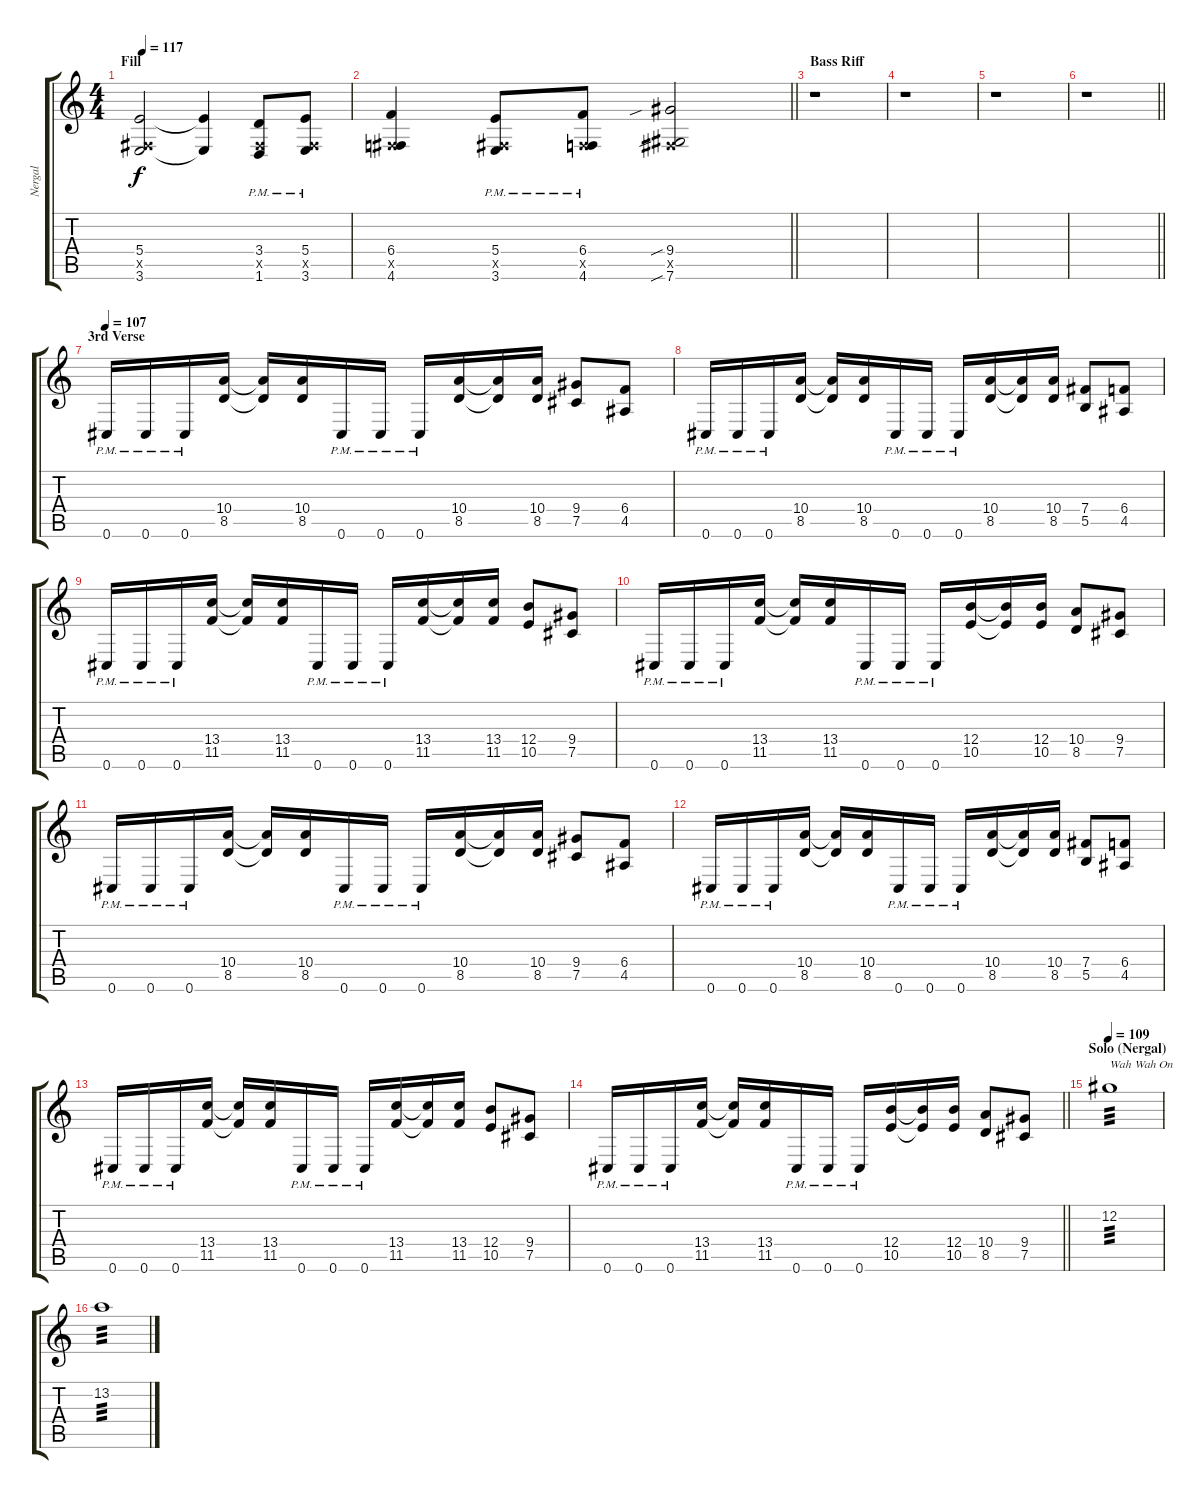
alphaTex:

\track ("Nergal " "Nergal ") {instrument distortionguitar}
\staff {score tabs}
\tuning (Db4 Ab3 E3 B2 Gb2 Db2) {hide}
\ts (4 4)
\section ("" "Fill")
\tempo 117
\clef g2
\ks c
(5.4 0.5{x} 3.6).2{dy f} (5.4{t} 3.6{t}).4 (3.4{pm} 0.5{x} 1.6{pm}).8 (5.4{pm} 0.5{x} 3.6{pm}).8 |
\barLineRight lightlight
(6.4 0.5{x} 4.6).4 (5.4{pm} 0.5{x} 3.6{pm}).8 (6.4{pm} 0.5{x} 4.6{pm}).8 (9.4{sib} 0.5{x} 7.6{sib}).2 |
\section ("" "Bass Riff")
r.1 |
r.1 |
r.1 |
\barLineRight lightlight
r.1 |
\section ("" "3rd Verse")
\tempo 107
0.6{pm}.16 0.6{pm}.16 0.6{pm}.16 (10.4 8.5).16 (10.4{t} 8.5{t}).16 (10.4 8.5).16 0.6{pm}.16 0.6{pm}.16 0.6{pm}.16 (10.4 8.5).16 (10.4{t} 8.5{t}).16 (10.4 8.5).16 (9.4 7.5).8 (6.4 4.5).8 |
0.6{pm}.16 0.6{pm}.16 0.6{pm}.16 (10.4 8.5).16 (10.4{t} 8.5{t}).16 (10.4 8.5).16 0.6{pm}.16 0.6{pm}.16 0.6{pm}.16 (10.4 8.5).16 (10.4{t} 8.5{t}).16 (10.4 8.5).16 (7.4 5.5).8 (6.4 4.5).8 |
0.6{pm}.16 0.6{pm}.16 0.6{pm}.16 (13.4 11.5).16 (13.4{t} 11.5{t}).16 (13.4 11.5).16 0.6{pm}.16 0.6{pm}.16 0.6{pm}.16 (13.4 11.5).16 (13.4{t} 11.5{t}).16 (13.4 11.5).16 (12.4 10.5).8 (9.4 7.5).8 |
0.6{pm}.16 0.6{pm}.16 0.6{pm}.16 (13.4 11.5).16 (13.4{t} 11.5{t}).16 (13.4 11.5).16 0.6{pm}.16 0.6{pm}.16 0.6{pm}.16 (12.4 10.5).16 (12.4{t} 10.5{t}).16 (12.4 10.5).16 (10.4 8.5).8 (9.4 7.5).8 |
0.6{pm}.16 0.6{pm}.16 0.6{pm}.16 (10.4 8.5).16 (10.4{t} 8.5{t}).16 (10.4 8.5).16 0.6{pm}.16 0.6{pm}.16 0.6{pm}.16 (10.4 8.5).16 (10.4{t} 8.5{t}).16 (10.4 8.5).16 (9.4 7.5).8 (6.4 4.5).8 |
0.6{pm}.16 0.6{pm}.16 0.6{pm}.16 (10.4 8.5).16 (10.4{t} 8.5{t}).16 (10.4 8.5).16 0.6{pm}.16 0.6{pm}.16 0.6{pm}.16 (10.4 8.5).16 (10.4{t} 8.5{t}).16 (10.4 8.5).16 (7.4 5.5).8 (6.4 4.5).8 |
0.6{pm}.16 0.6{pm}.16 0.6{pm}.16 (13.4 11.5).16 (13.4{t} 11.5{t}).16 (13.4 11.5).16 0.6{pm}.16 0.6{pm}.16 0.6{pm}.16 (13.4 11.5).16 (13.4{t} 11.5{t}).16 (13.4 11.5).16 (12.4 10.5).8 (9.4 7.5).8 |
\barLineRight lightlight
0.6{pm}.16 0.6{pm}.16 0.6{pm}.16 (13.4 11.5).16 (13.4{t} 11.5{t}).16 (13.4 11.5).16 0.6{pm}.16 0.6{pm}.16 0.6{pm}.16 (12.4 10.5).16 (12.4{t} 10.5{t}).16 (12.4 10.5).16 (10.4 8.5).8 (9.4 7.5).8 |
\section ("" "Solo (Nergal)")
\tempo 109
12.2.1{txt "Wah Wah On" tp 3} |
13.2.1{tp 3}
